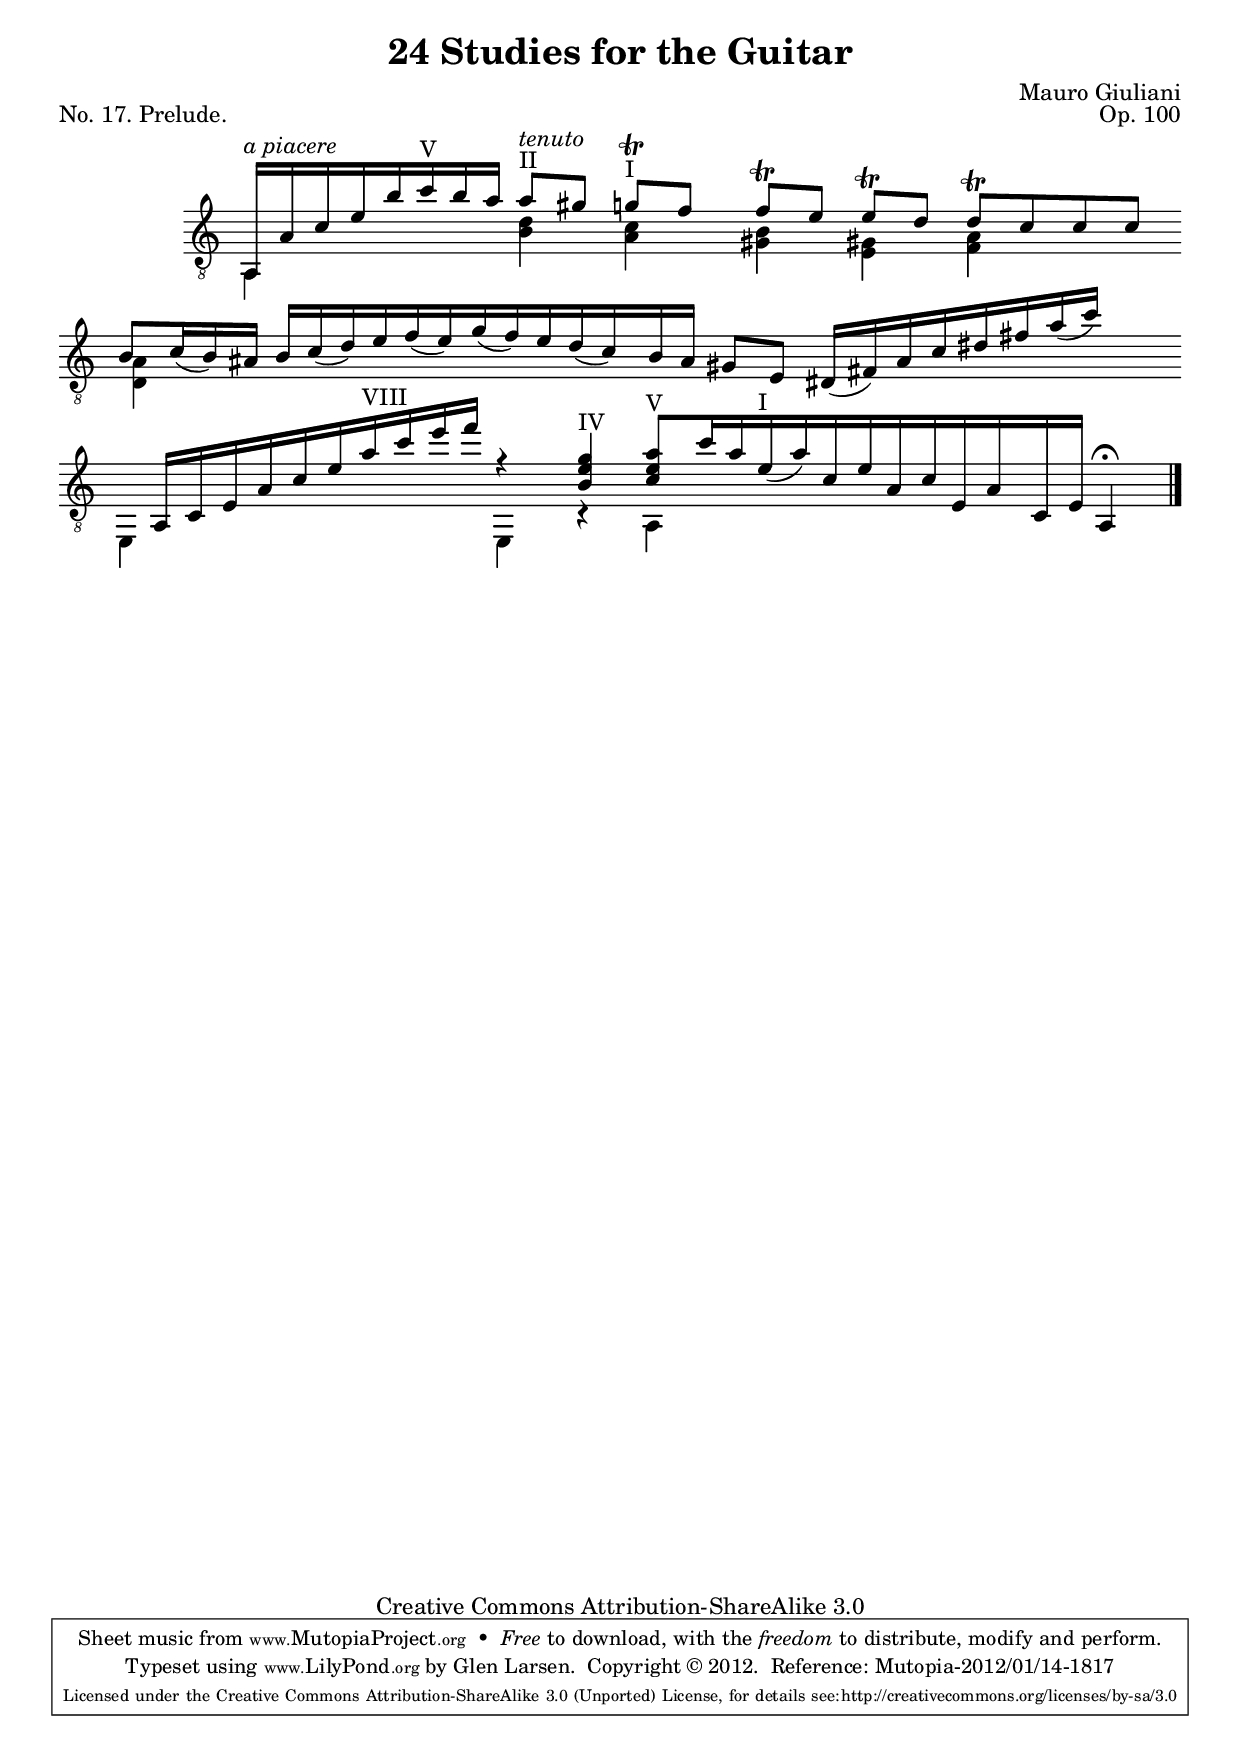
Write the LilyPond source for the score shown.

\version "2.14.2"

\header {
  title = "24 Studies for the Guitar"
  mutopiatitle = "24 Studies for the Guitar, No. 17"
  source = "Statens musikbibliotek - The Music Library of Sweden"
  composer = "Mauro Giuliani"
  opus = "Op. 100"
  piece = "No. 17. Prelude."
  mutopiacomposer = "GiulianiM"
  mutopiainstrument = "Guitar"
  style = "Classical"
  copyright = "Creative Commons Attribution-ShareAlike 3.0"
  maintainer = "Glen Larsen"
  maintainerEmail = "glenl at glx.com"
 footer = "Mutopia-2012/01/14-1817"
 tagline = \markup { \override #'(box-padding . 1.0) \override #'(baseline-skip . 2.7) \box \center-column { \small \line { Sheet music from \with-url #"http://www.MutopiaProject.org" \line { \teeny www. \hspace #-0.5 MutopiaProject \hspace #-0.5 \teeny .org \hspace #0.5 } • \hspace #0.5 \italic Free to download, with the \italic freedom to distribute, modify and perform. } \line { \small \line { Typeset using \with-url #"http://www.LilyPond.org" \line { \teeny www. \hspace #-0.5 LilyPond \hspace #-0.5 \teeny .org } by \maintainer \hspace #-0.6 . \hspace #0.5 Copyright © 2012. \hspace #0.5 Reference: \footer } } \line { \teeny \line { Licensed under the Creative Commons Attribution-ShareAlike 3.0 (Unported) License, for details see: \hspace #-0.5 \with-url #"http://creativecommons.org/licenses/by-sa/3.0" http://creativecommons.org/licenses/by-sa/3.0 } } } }
}

% As a prelude, Giuliani chose to write without bar lines or a time
% signature, allowing the musician to play 'a piacere' or 'at your
% pleasure.'  There is a closing bar line so the bar engraver is not
% removed, the bars are simply made invisible until the end.

\layout {
  indent = 60\pt
  short-indent = 0\pt
  ragged-last-bottom = ##t
  \context {
    \Staff
      \remove Time_signature_engraver
  }
  \context {
    \Score
    \remove Bar_number_engraver
  }
}

%mbreak = \break
mbreak = {}

posI = \markup{"I"}
posII = \markup{"II"}
posIII = \markup{"III"}
posIV = \markup{"IV"}
posV = \markup{"V"}
posVI = \markup{"VI"}
posVII = \markup{"VII"}
posVIII = \markup{"VIII"}

global = {
  \time 4/4
  \key c \major
  \override Staff.BarLine #'transparent = ##t
}

upperVoice = \relative c {
  \voiceOne
  \slurDown
  a16^\markup{\italic "a piacere"} [ a' c e b' c^\posV b a]
  a8^\posII [ ^\markup{\italic tenuto} gis8]
  g8^\posI [ \trill f] |
  f^\trill[ e] e^\trill[ d] d^\trill[ c c c] |
  \mbreak
  b8[ c16( b) ais] b[ c( d) e f( e) g( f) e d( c) |
  b16 a] gis8[ e] dis16([ fis) a c dis fis a( c) ] s8 |
  \mbreak
  s8 a,,16[ c e a c e a^\posVIII c e f] r4 |
  <b,, e g>4^\posIV <c e a>8[^\posV c'16 a e(^\posI a) c, e a, c e, a c, e] a,4^\fermata
  \override Staff.BarLine #'transparent = ##f \bar "|."
}

lowerVoice = \relative c {
  \voiceTwo
  a4 s4 <b' d>4 <a c> |
  <gis b>4 <e gis!> <f a> s4 |
  <d a'>4 s4*3 |
  s4*4 |
  e,4 s4 s4 e4 |
  r4 a4 s2
}

\score {
  <<
    \new Staff = "Guitar"
    <<
      \set Staff.midiInstrument = #"acoustic guitar (nylon)"
      \mergeDifferentlyHeadedOn
      \mergeDifferentlyDottedOn
      \clef "treble_8"
      \global
      \context Voice = "upperVoice" \upperVoice
      \context Voice = "lowerVoice" \lowerVoice
    >>
%{
    \new TabStaff = "guitar tab"
    <<
      \clef moderntab
      \global
      \context TabVoice = "upperVoice" \upperVoice
      \context TabVoice = "lowerVoice" \lowerVoice
    >>
%}
  >>
  \layout {}
  \midi {
    \context {
      \Score
      tempoWholesPerMinute = #(ly:make-moment 100 4)
    }
  }
}
